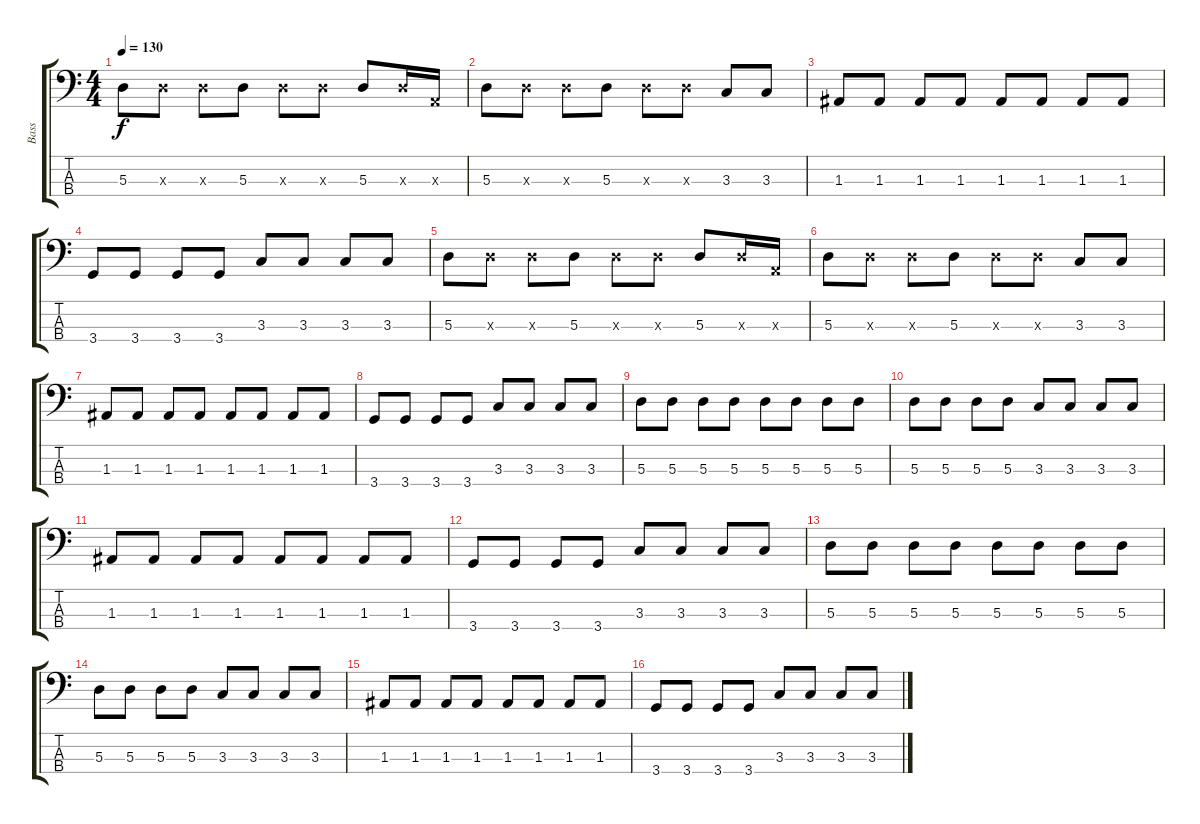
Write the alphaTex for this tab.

\track ("Bass" "Bass") {instrument electricbassfinger}
\staff {score tabs}
\tuning (G2 D2 A1 E1) {hide}
\ts (4 4)
\tempo 130
\clef f4
\ks c
5.3.8{dy f} 5.3{x}.8 5.3{x}.8 5.3.8 5.3{x}.8 5.3{x}.8 5.3.8 5.3{x}.16 0.3{x}.16 |
5.3.8 5.3{x}.8 5.3{x}.8 5.3.8 5.3{x}.8 5.3{x}.8 3.3.8 3.3.8 |
1.3.8 1.3.8 1.3.8 1.3.8 1.3.8 1.3.8 1.3.8 1.3.8 |
3.4.8 3.4.8 3.4.8 3.4.8 3.3.8 3.3.8 3.3.8 3.3.8 |
5.3.8 5.3{x}.8 5.3{x}.8 5.3.8 5.3{x}.8 5.3{x}.8 5.3.8 5.3{x}.16 0.3{x}.16 |
5.3.8 5.3{x}.8 5.3{x}.8 5.3.8 5.3{x}.8 5.3{x}.8 3.3.8 3.3.8 |
1.3.8 1.3.8 1.3.8 1.3.8 1.3.8 1.3.8 1.3.8 1.3.8 |
3.4.8 3.4.8 3.4.8 3.4.8 3.3.8 3.3.8 3.3.8 3.3.8 |
5.3.8 5.3.8 5.3.8 5.3.8 5.3.8 5.3.8 5.3.8 5.3.8 |
5.3.8 5.3.8 5.3.8 5.3.8 3.3.8 3.3.8 3.3.8 3.3.8 |
1.3.8 1.3.8 1.3.8 1.3.8 1.3.8 1.3.8 1.3.8 1.3.8 |
3.4.8 3.4.8 3.4.8 3.4.8 3.3.8 3.3.8 3.3.8 3.3.8 |
5.3.8 5.3.8 5.3.8 5.3.8 5.3.8 5.3.8 5.3.8 5.3.8 |
5.3.8 5.3.8 5.3.8 5.3.8 3.3.8 3.3.8 3.3.8 3.3.8 |
1.3.8 1.3.8 1.3.8 1.3.8 1.3.8 1.3.8 1.3.8 1.3.8 |
3.4.8 3.4.8 3.4.8 3.4.8 3.3.8 3.3.8 3.3.8 3.3.8
